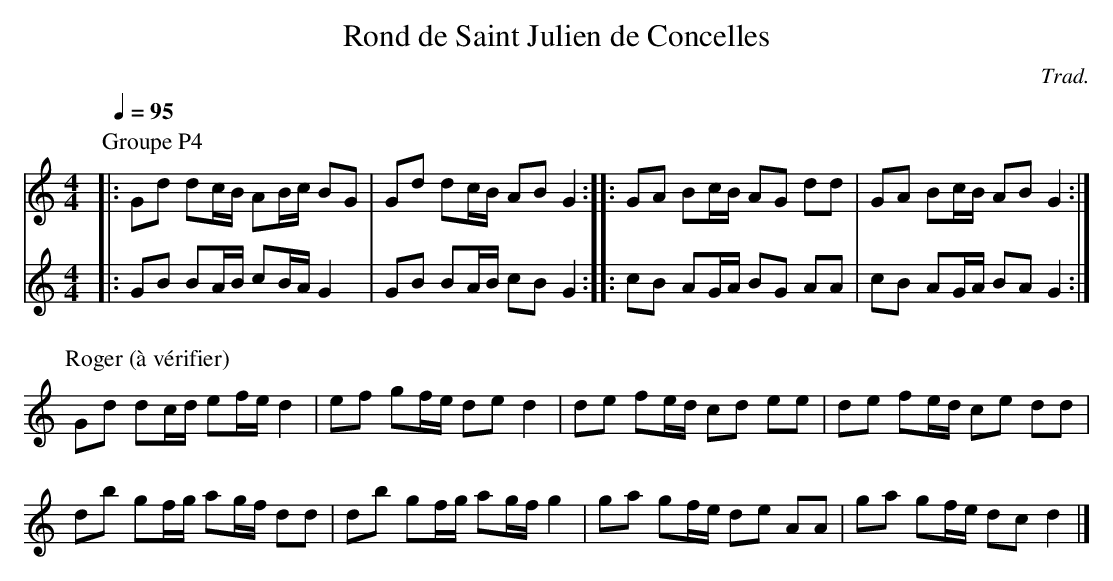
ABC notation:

X:1
T:Rond de Saint Julien de Concelles
C:Trad.
M:4/4
L:1/8
Q:1/4=95
K:C
P:Groupe P4
V:1
|: Gd dc/2B/2 AB/2c/2 BG | Gd dc/2B/2 AB G2 :: GA Bc/2B/2 AG dd | GA Bc/2B/2 AB G2 :|
V:2
|: GB BA/B/ cB/A/ G2 |GB BA/B/ cB G2 ::cB AG/A/ BG AA |cB AG/A/ BA G2 :|
%%vskip 1
P:Roger (à vérifier)
Gd dc/2d/2 ef/2e/2 d2 | ef gf/2e/2 de d2 | de fe/2d/2 cd ee |
de fe/2d/2 ce dd | db gf/2g/2 ag/2f/2 dd | db gf/2g/2 ag/2f/2 g2 |
ga gf/2e/2 de AA | ga gf/2e/2 dc d2 |]
